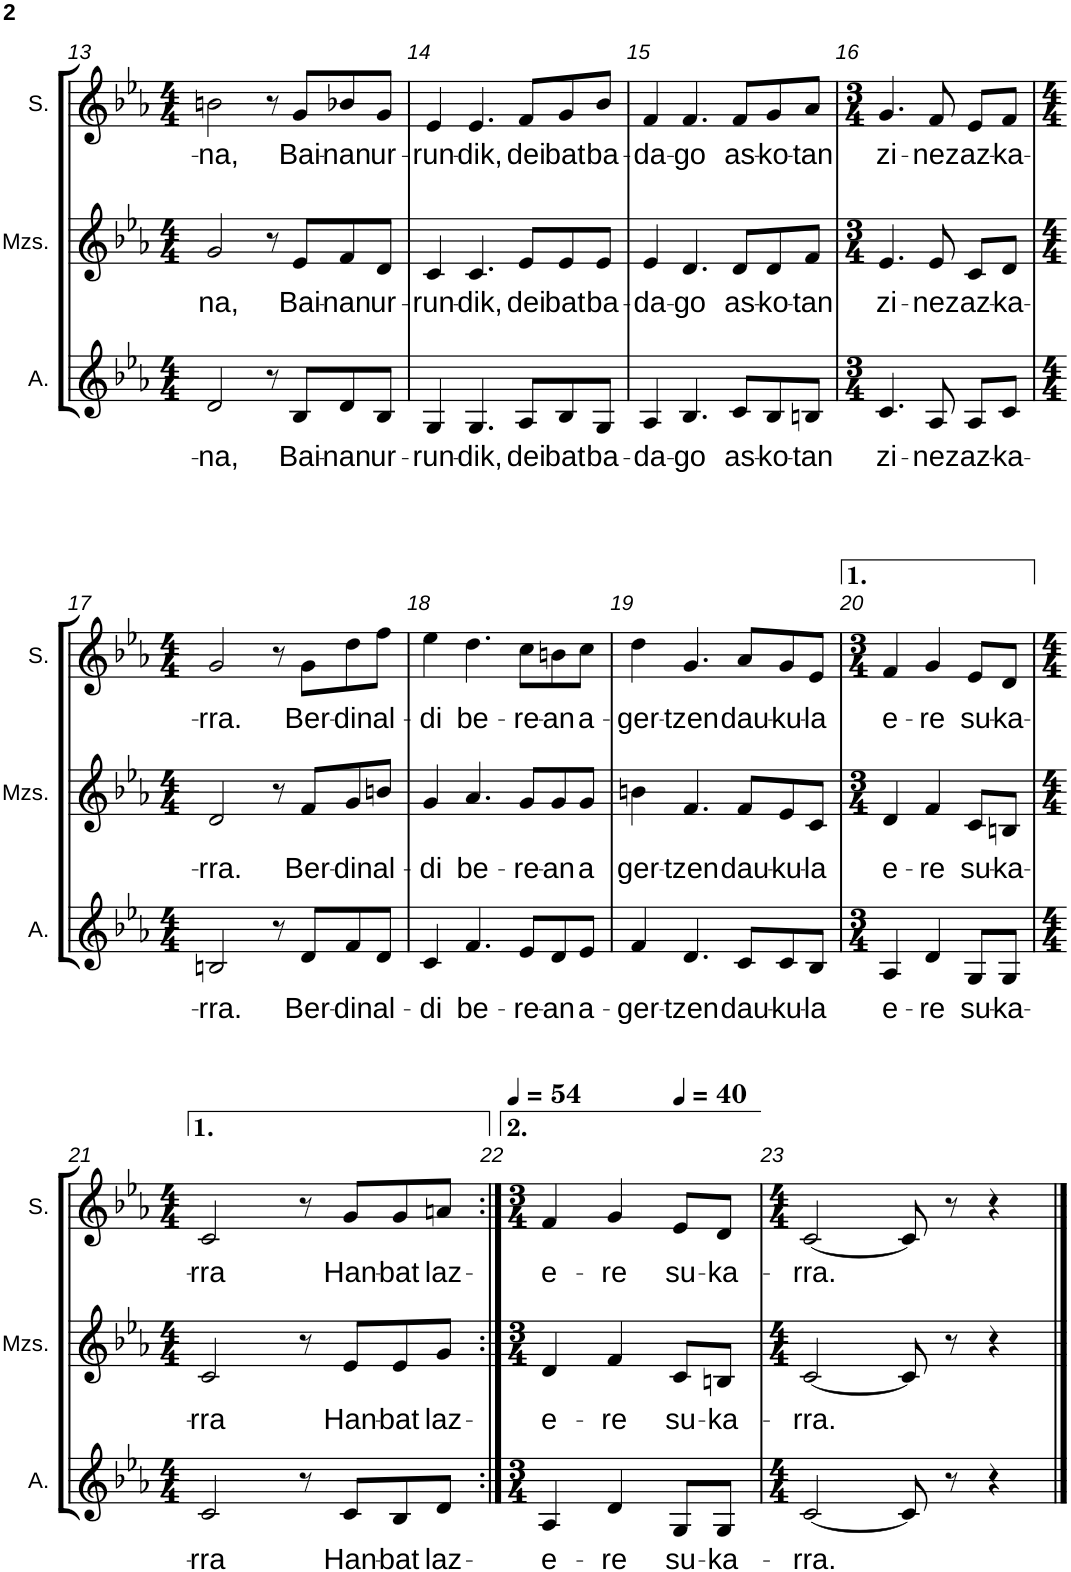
**kern	**text	**kern	**text	**kern	**text
*part3	*part3	*part2	*part2	*part1	*part1
*staff3	*staff3	*staff2	*staff2	*staff1	*staff1
*I"Alto	*	*I"Mezzo-Soprano	*	*I"Soprano	*
*I'A.	*	*I'Mzs.	*	*I'S.	*
!!LO:PB:g=z
*clefG2	*	*clefG2	*	*clefG2	*
*k[b-e-a-]	*	*k[b-e-a-]	*	*k[b-e-a-]	*
*M4/4	*	*M4/4	*	*M4/4	*
=13	=13	=13	=13	=13	=13
!	!LO:LY:b	!	!LO:LY:b	!	!LO:LY:b
2d/	-na,	2g/	-na,	2bn\	-na,
8r	.	8r	.	8r	.
!	!LO:LY:b	!	!LO:LY:b	!	!LO:LY:b
8B-/L	Bai-	8e-/L	Bai-	8g/L	Bai-
!	!LO:LY:b	!	!LO:LY:b	!	!LO:LY:b
8d/	-nan	8f/	-nan	8b-X/	-nan
!	!LO:LY:b	!	!LO:LY:b	!	!LO:LY:b
8B-/J	ur-	8d/J	ur-	8g/J	ur-
=14	=14	=14	=14	=14	=14
!	!LO:LY:b	!	!LO:LY:b	!	!LO:LY:b
4G/	-run-	4c/	-run-	4e-/	-run-
!	!LO:LY:b	!	!LO:LY:b	!	!LO:LY:b
4.G/	-dik,	4.c/	-dik,	4.e-/	-dik,
!	!LO:LY:b	!	!LO:LY:b	!	!LO:LY:b
8A-/L	dei	8e-/L	dei	8f/L	dei
!	!LO:LY:b	!	!LO:LY:b	!	!LO:LY:b
8B-/	bat	8e-/	bat	8g/	bat
!	!LO:LY:b	!	!LO:LY:b	!	!LO:LY:b
8G/J	ba-	8e-/J	ba-	8b-/J	ba-
=15	=15	=15	=15	=15	=15
!	!LO:LY:b	!	!LO:LY:b	!	!LO:LY:b
4A-/	-da-	4e-/	-da-	4f/	-da-
!	!LO:LY:b	!	!LO:LY:b	!	!LO:LY:b
4.B-/	-go	4.d/	-go	4.f/	-go
!	!LO:LY:b	!	!LO:LY:b	!	!LO:LY:b
8c/L	as-	8d/L	as-	8f/L	as-
!	!LO:LY:b	!	!LO:LY:b	!	!LO:LY:b
8B-/	-ko-	8d/	-ko-	8g/	-ko-
!	!LO:LY:b	!	!LO:LY:b	!	!LO:LY:b
8Bn/J	-tan	8f/J	-tan	8a-/J	-tan
=16	=16	=16	=16	=16	=16
*M3/4	*	*M3/4	*	*M3/4	*
!	!LO:LY:b	!	!LO:LY:b	!	!LO:LY:b
4.c/	zi-	4.e-/	zi-	4.g/	zi-
!	!LO:LY:b	!	!LO:LY:b	!	!LO:LY:b
8A-/	-nez	8e-/	-nez	8f/	-nez
!	!LO:LY:b	!	!LO:LY:b	!	!LO:LY:b
8A-/L	az-	8c/L	az-	8e-/L	az-
!	!LO:LY:b	!	!LO:LY:b	!	!LO:LY:b
8c/J	-ka-	8d/J	-ka-	8f/J	-ka-
!!LO:LB:g=z
=17	=17	=17	=17	=17	=17
*M4/4	*	*M4/4	*	*M4/4	*
!	!LO:LY:b	!	!LO:LY:b	!	!LO:LY:b
2Bn/	-rra.	2d/	-rra.	2g/	-rra.
8r	.	8r	.	8r	.
!	!LO:LY:b	!	!LO:LY:b	!	!LO:LY:b
8d/L	Ber-	8f/L	Ber-	8g\L	Ber-
!	!LO:LY:b	!	!LO:LY:b	!	!LO:LY:b
8f/	-din	8g/	-din	8dd\	-din
!	!LO:LY:b	!	!LO:LY:b	!	!LO:LY:b
8d/J	al-	8bn/J	al-	8ff\J	al-
=18	=18	=18	=18	=18	=18
!	!LO:LY:b	!	!LO:LY:b	!	!LO:LY:b
4c/	-di	4g/	-di	4ee-\	-di
!	!LO:LY:b	!	!LO:LY:b	!	!LO:LY:b
4.f/	be-	4.a-/	be-	4.dd\	be-
!	!LO:LY:b	!	!LO:LY:b	!	!LO:LY:b
8e-/L	-re-	8g/L	-re-	8cc\L	-re-
!	!LO:LY:b	!	!LO:LY:b	!	!LO:LY:b
8d/	-an	8g/	-an	8bn\	-an
!	!LO:LY:b	!	!LO:LY:b	!	!LO:LY:b
8e-/J	a-	8g/J	a	8cc\J	a-
=19	=19	=19	=19	=19	=19
!	!LO:LY:b	!	!LO:LY:b	!	!LO:LY:b
4f/	-ger-	4bn\	-ger-	4dd\	-ger-
!	!LO:LY:b	!	!LO:LY:b	!	!LO:LY:b
4.d/	-tzen	4.f/	-tzen	4.g/	-tzen
!	!LO:LY:b	!	!LO:LY:b	!	!LO:LY:b
8c/L	dau-	8f/L	dau-	8a-/L	dau-
!	!LO:LY:b	!	!LO:LY:b	!	!LO:LY:b
8c/	-ku-	8e-/	-ku-	8g/	-ku-
!	!LO:LY:b	!	!LO:LY:b	!	!LO:LY:b
8B-/J	-la	8c/J	-la	8e-/J	-la
=20	=20	=20	=20	=20	=20
*M3/4	*	*M3/4	*	*M3/4	*
!	!LO:LY:b	!	!LO:LY:b	!	!LO:LY:b
4A-/	e-	4d/	e-	4f/	e-
!	!LO:LY:b	!	!LO:LY:b	!	!LO:LY:b
4d/	-re	4f/	-re	4g/	-re
!	!LO:LY:b	!	!LO:LY:b	!	!LO:LY:b
8G/L	su-	8c/L	su-	8e-/L	su-
!	!LO:LY:b	!	!LO:LY:b	!	!LO:LY:b
8G/J	-ka-	8Bn/J	-ka-	8d/J	-ka-
!!LO:LB:g=z
=21	=21	=21	=21	=21	=21
*M4/4	*	*M4/4	*	*M4/4	*
!	!LO:LY:b	!	!LO:LY:b	!	!LO:LY:b
2c/	-rra	2c/	-rra	2c/	-rra
8r	.	8r	.	8r	.
!	!LO:LY:b	!	!LO:LY:b	!	!LO:LY:b
8c/L	Han-	8e-/L	Han-	8g/L	Han-
!	!LO:LY:b	!	!LO:LY:b	!	!LO:LY:b
8B-/	-bat	8e-/	-bat	8g/	-bat
!	!LO:LY:b	!	!LO:LY:b	!	!LO:LY:b
8d/J	laz-	8g/J	laz-	8an/J	laz-
=22:|!	=22:|!	=22:|!	=22:|!	=22:|!	=22:|!
*M3/4	*	*M3/4	*	*M3/4	*
*	*	*	*	*MM54	*
!	!LO:LY:b	!	!LO:LY:b	!	!LO:LY:b
4A-/	e-	4d/	e-	4f/	e-
!	!LO:LY:b	!	!LO:LY:b	!	!LO:LY:b
4d/	-re	4f/	-re	4g/	-re
*	*	*	*	*MM40	*
!	!LO:LY:b	!	!LO:LY:b	!	!LO:LY:b
8G/L	su-	8c/L	su-	8e-/L	su-
!	!LO:LY:b	!	!LO:LY:b	!	!LO:LY:b
8G/J	-ka-	8Bn/J	-ka-	8d/J	-ka-
=23	=23	=23	=23	=23	=23
*M4/4	*	*M4/4	*	*M4/4	*
!	!LO:LY:b	!	!LO:LY:b	!	!LO:LY:b
[2c/	-rra.	[2c/	-rra.	[2c/	-rra.
8c/]	.	8c/]	.	8c/]	.
8r	.	8r	.	8r	.
4r	.	4r	.	4r	.
==	==	==	==	==	==
*-	*-	*-	*-	*-	*-
